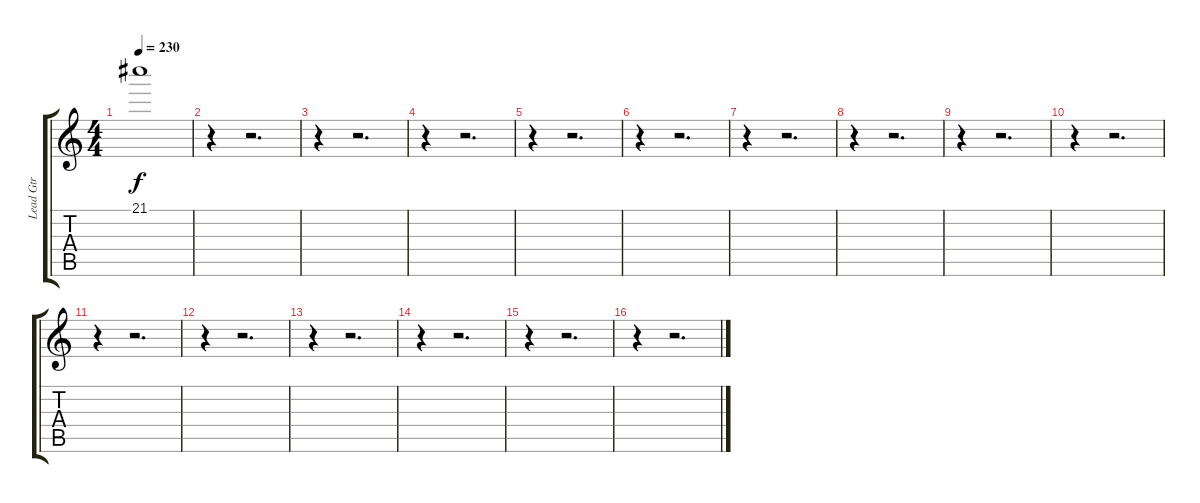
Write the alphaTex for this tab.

\track ("Lead Gtr" "Lead Gtr") {instrument distortionguitar}
\staff {score tabs}
\tuning (E4 B3 G3 D3 A2 D2) {hide}
\ts (4 4)
\tempo 230
\clef g2
\ks c
21.1{t}.1{dy f} |
r.4 r.2{d} |
r.4 r.2{d} |
r.4 r.2{d} |
r.4 r.2{d} |
r.4 r.2{d} |
r.4 r.2{d} |
r.4 r.2{d} |
r.4 r.2{d} |
r.4 r.2{d} |
r.4 r.2{d} |
r.4 r.2{d} |
r.4 r.2{d} |
r.4 r.2{d} |
r.4 r.2{d} |
r.4 r.2{d}
